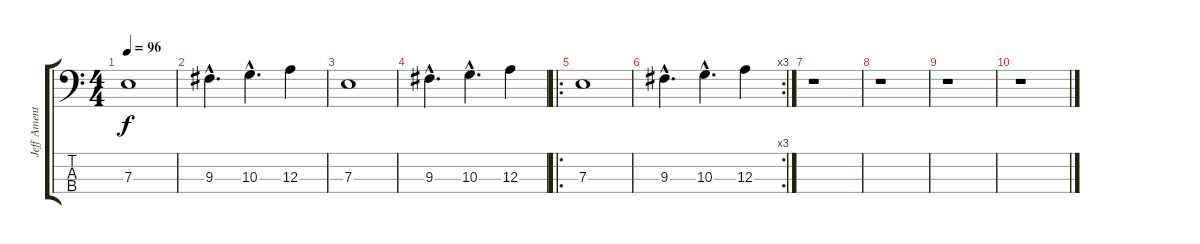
\track ("Jeff Ament" "Jeff Ament") {instrument fretlessbass}
\staff {score tabs}
\tuning (G2 D2 A1 E1) {hide}
\ts (4 4)
\tempo 96
\clef f4
\ks c
7.3.1{dy f} |
9.3{hac}.4{d} 10.3{hac}.4{d} 12.3.4 |
7.3.1 |
9.3{hac}.4{d} 10.3{hac}.4{d} 12.3.4 |
\ro
7.3.1 |
\rc 3
9.3{hac}.4{d} 10.3{hac}.4{d} 12.3.4 |
r.1 |
r.1 |
r.1 |
r.1
